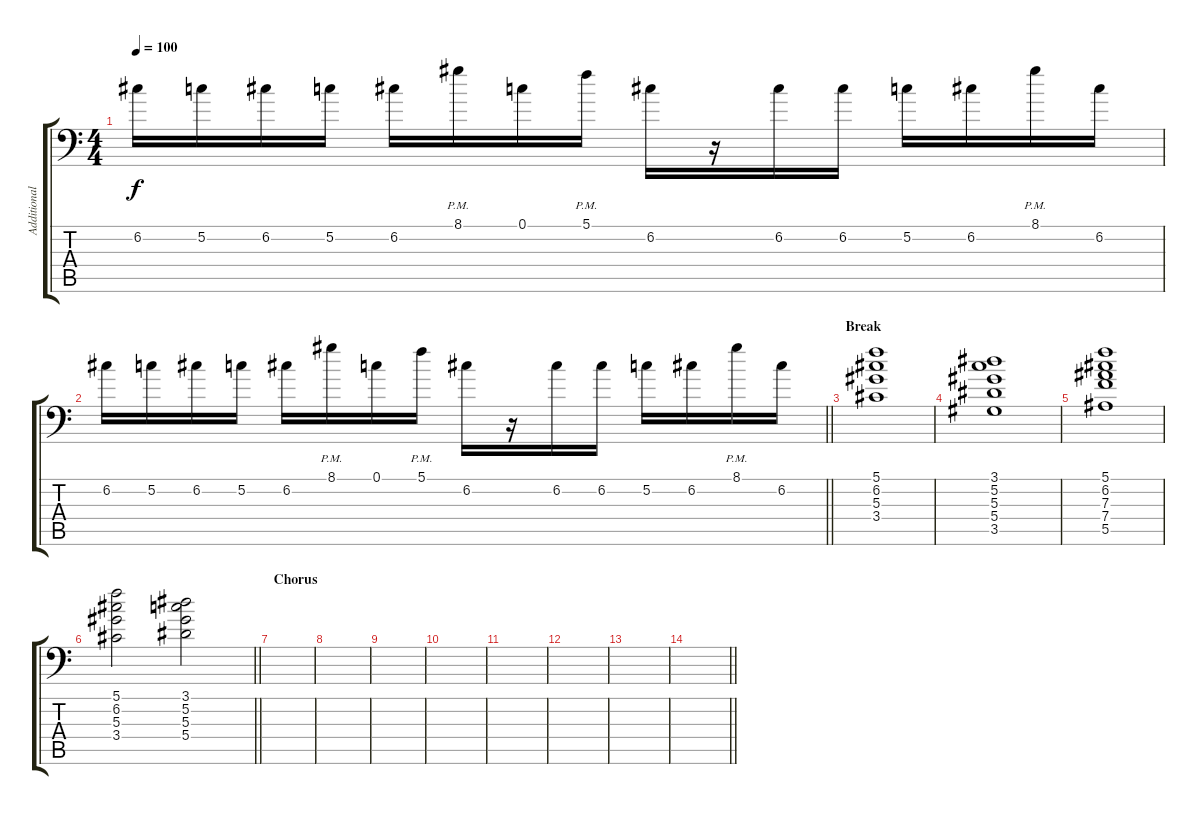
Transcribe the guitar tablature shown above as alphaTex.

\track ("Additional Guitar" "Additional") {instrument overdrivenguitar}
\staff {score tabs}
\tuning (C4 G3 Eb3 Bb2 F2 Bb1) {hide}
\ts (4 4)
\tempo 100
\clef f4
\ks c
6.2.16{dy f} 5.2.16 6.2.16 5.2.16 6.2.16 8.1{pm}.16 0.1.16 5.1{pm}.16 6.2.16 r.16 6.2.16 6.2.16 5.2.16 6.2.16 8.1{pm}.16 6.2.16 |
\barLineRight lightlight
6.2.16 5.2.16 6.2.16 5.2.16 6.2.16 8.1{pm}.16 0.1.16 5.1{pm}.16 6.2.16 r.16 6.2.16 6.2.16 5.2.16 6.2.16 8.1{pm}.16 6.2.16 |
\section ("" "Break")
(5.1 6.2 5.3 3.4).1{volume 8 instrument pad7halo} |
(3.1 5.2 5.3 5.4 3.5).1 |
(5.1 6.2 7.3 7.4 5.5).1 |
\barLineRight lightlight
(5.1 6.2 5.3 3.4).2 (3.1 5.2 5.3 5.4).2 |
\section ("" "Chorus")
|
|
|
|
|
|
|
\barLineRight lightlight
